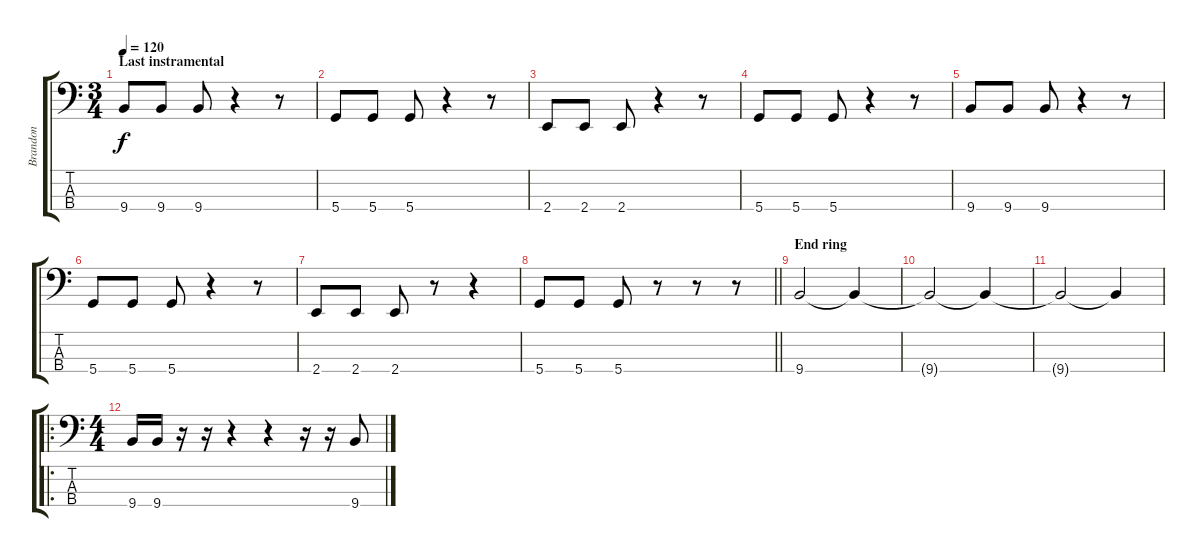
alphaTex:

\track ("Brandon" "Brandon") {instrument electricbassfinger}
\staff {score tabs}
\tuning (G2 D2 A1 D1) {hide}
\ts (3 4)
\section ("" "Last instramental")
\tempo 120
\clef f4
\ks c
9.4.8{dy f} 9.4.8 9.4.8 r.4 r.8 |
5.4.8 5.4.8 5.4.8 r.4 r.8 |
2.4.8 2.4.8 2.4.8 r.4 r.8 |
5.4.8 5.4.8 5.4.8 r.4 r.8 |
9.4.8 9.4.8 9.4.8 r.4 r.8 |
5.4.8 5.4.8 5.4.8 r.4 r.8 |
2.4.8 2.4.8 2.4.8 r.8 r.4 |
\barLineRight lightlight
5.4.8 5.4.8 5.4.8 r.8 r.8 r.8 |
\section ("" "End ring")
9.4.2 9.4{t}.4 |
9.4{t}.2 9.4{t}.4 |
9.4{t}.2 9.4{t}.4 |
\ro
\ts (4 4)
9.4.16 9.4.16 r.16 r.16 r.4 r.4 r.16 r.16 9.4.8
